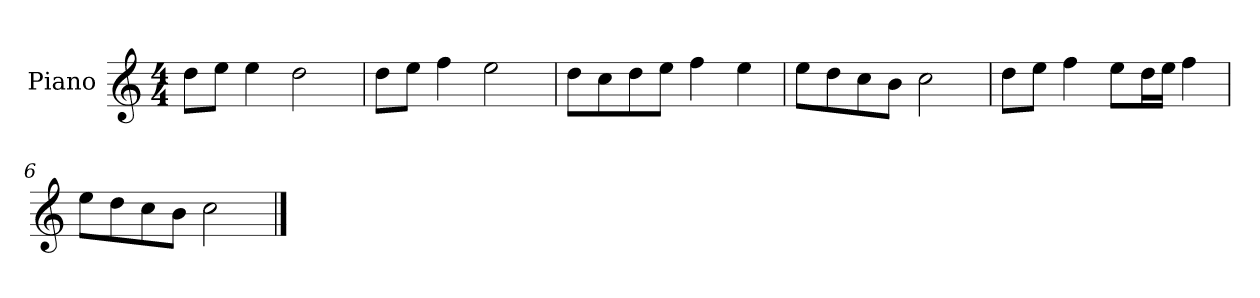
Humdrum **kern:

**kern
*part1
*staff1
*I"Piano
*I'P-no
*clefG2
*k[]
*M4/4
*MM90
=1
8dd\L
8ee\J
4ee\
2dd\
=2
8dd\L
8ee\J
4ff\
2ee\
=3
8dd\L
8cc\
8dd\
8ee\J
4ff\
4ee\
=4
8ee\L
8dd\
8cc\
8b\J
2cc\
=5
8dd\L
8ee\J
4ff\
8ee\L
16dd\L
16ee\JJ
4ff\
=6
8ee\L
8dd\
8cc\
8b\J
2cc\
==
*-
